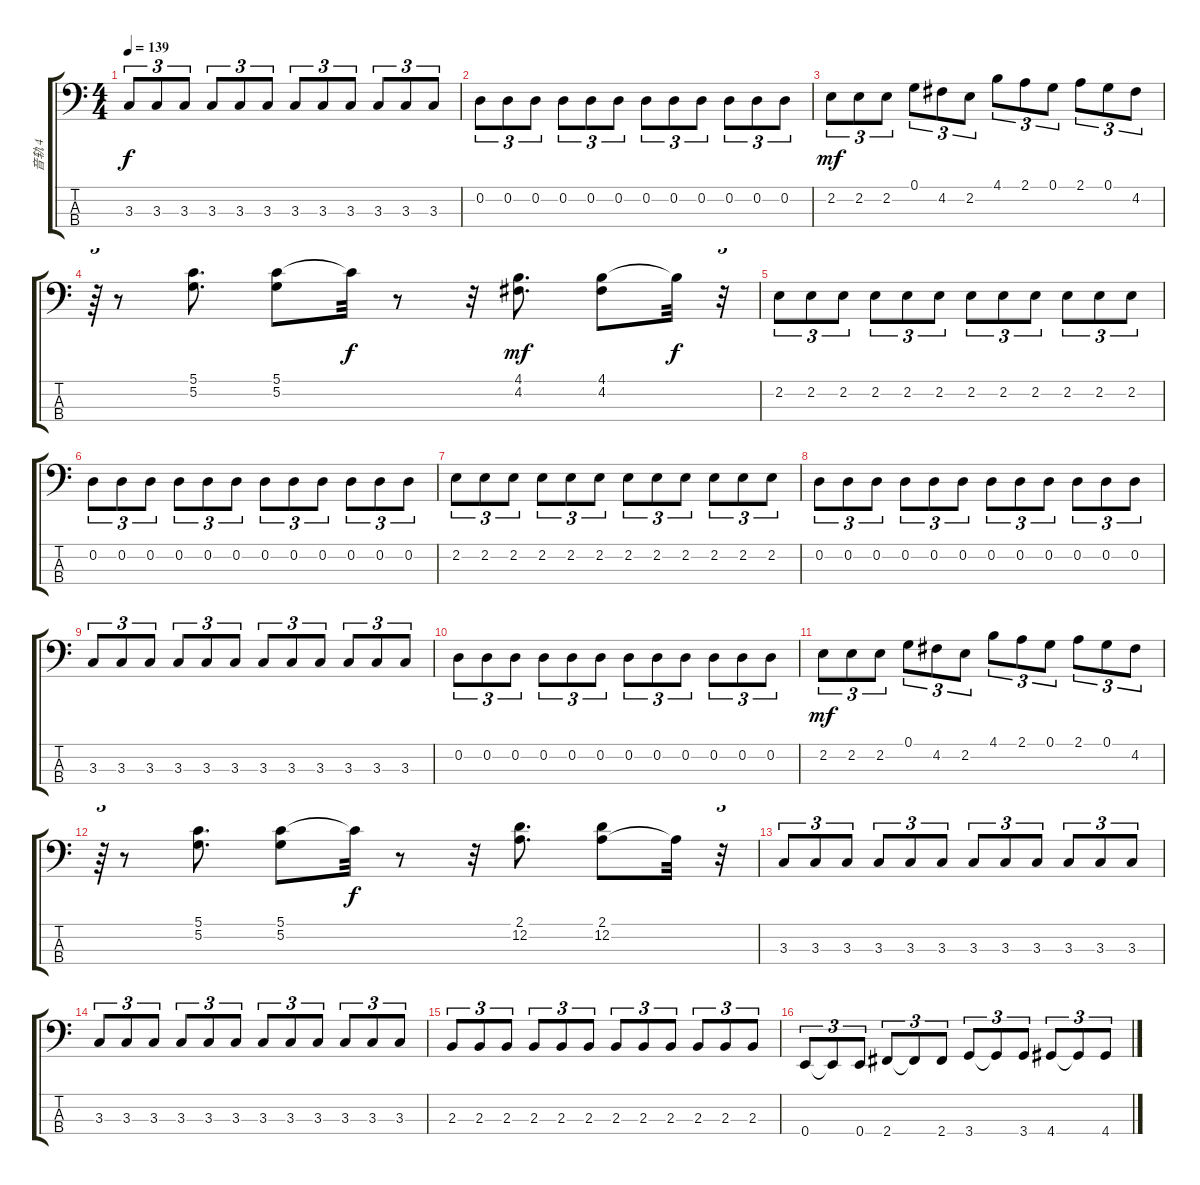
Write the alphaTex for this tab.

\track ("音轨 4" "音轨 4") {instrument electricbassfinger}
\staff {score tabs}
\tuning (G2 D2 A1 E1) {hide}
\ts (4 4)
\tempo 139
\clef f4
\ks c
3.3.8{tu (3 2) dy f} 3.3.8{tu (3 2)} 3.3.8{tu (3 2)} 3.3.8{tu (3 2)} 3.3.8{tu (3 2)} 3.3.8{tu (3 2)} 3.3.8{tu (3 2)} 3.3.8{tu (3 2)} 3.3.8{tu (3 2)} 3.3.8{tu (3 2)} 3.3.8{tu (3 2)} 3.3.8{tu (3 2)} |
0.2.8{tu (3 2)} 0.2.8{tu (3 2)} 0.2.8{tu (3 2)} 0.2.8{tu (3 2)} 0.2.8{tu (3 2)} 0.2.8{tu (3 2)} 0.2.8{tu (3 2)} 0.2.8{tu (3 2)} 0.2.8{tu (3 2)} 0.2.8{tu (3 2)} 0.2.8{tu (3 2)} 0.2.8{tu (3 2)} |
2.2.8{tu (3 2) dy mf} 2.2.8{tu (3 2)} 2.2.8{tu (3 2)} 0.1.8{tu (3 2)} 4.2.8{tu (3 2)} 2.2.8{tu (3 2)} 4.1.8{tu (3 2)} 2.1.8{tu (3 2)} 0.1.8{tu (3 2)} 2.1.8{tu (3 2)} 0.1.8{tu (3 2)} 4.2.8{tu (3 2)} |
r.64{tu (3 2)} r.8 (5.1 5.2).8{d} (5.1 5.2).8 5.1{t}.32{dy f} r.8 r.32 (4.1 4.2).8{d dy mf} (4.1 4.2).8 4.1{t}.32{dy f} r.32{tu (3 2)} |
2.2.8{tu (3 2)} 2.2.8{tu (3 2)} 2.2.8{tu (3 2)} 2.2.8{tu (3 2)} 2.2.8{tu (3 2)} 2.2.8{tu (3 2)} 2.2.8{tu (3 2)} 2.2.8{tu (3 2)} 2.2.8{tu (3 2)} 2.2.8{tu (3 2)} 2.2.8{tu (3 2)} 2.2.8{tu (3 2)} |
0.2.8{tu (3 2)} 0.2.8{tu (3 2)} 0.2.8{tu (3 2)} 0.2.8{tu (3 2)} 0.2.8{tu (3 2)} 0.2.8{tu (3 2)} 0.2.8{tu (3 2)} 0.2.8{tu (3 2)} 0.2.8{tu (3 2)} 0.2.8{tu (3 2)} 0.2.8{tu (3 2)} 0.2.8{tu (3 2)} |
2.2.8{tu (3 2)} 2.2.8{tu (3 2)} 2.2.8{tu (3 2)} 2.2.8{tu (3 2)} 2.2.8{tu (3 2)} 2.2.8{tu (3 2)} 2.2.8{tu (3 2)} 2.2.8{tu (3 2)} 2.2.8{tu (3 2)} 2.2.8{tu (3 2)} 2.2.8{tu (3 2)} 2.2.8{tu (3 2)} |
0.2.8{tu (3 2)} 0.2.8{tu (3 2)} 0.2.8{tu (3 2)} 0.2.8{tu (3 2)} 0.2.8{tu (3 2)} 0.2.8{tu (3 2)} 0.2.8{tu (3 2)} 0.2.8{tu (3 2)} 0.2.8{tu (3 2)} 0.2.8{tu (3 2)} 0.2.8{tu (3 2)} 0.2.8{tu (3 2)} |
3.3.8{tu (3 2)} 3.3.8{tu (3 2)} 3.3.8{tu (3 2)} 3.3.8{tu (3 2)} 3.3.8{tu (3 2)} 3.3.8{tu (3 2)} 3.3.8{tu (3 2)} 3.3.8{tu (3 2)} 3.3.8{tu (3 2)} 3.3.8{tu (3 2)} 3.3.8{tu (3 2)} 3.3.8{tu (3 2)} |
0.2.8{tu (3 2)} 0.2.8{tu (3 2)} 0.2.8{tu (3 2)} 0.2.8{tu (3 2)} 0.2.8{tu (3 2)} 0.2.8{tu (3 2)} 0.2.8{tu (3 2)} 0.2.8{tu (3 2)} 0.2.8{tu (3 2)} 0.2.8{tu (3 2)} 0.2.8{tu (3 2)} 0.2.8{tu (3 2)} |
2.2.8{tu (3 2) dy mf} 2.2.8{tu (3 2)} 2.2.8{tu (3 2)} 0.1.8{tu (3 2)} 4.2.8{tu (3 2)} 2.2.8{tu (3 2)} 4.1.8{tu (3 2)} 2.1.8{tu (3 2)} 0.1.8{tu (3 2)} 2.1.8{tu (3 2)} 0.1.8{tu (3 2)} 4.2.8{tu (3 2)} |
r.64{tu (3 2)} r.8 (5.1 5.2).8{d} (5.1 5.2).8 5.1{t}.32{dy f} r.8 r.32 (2.1 12.2).8{d} (2.1 12.2).8 2.1{t}.32 r.32{tu (3 2)} |
3.3.8{tu (3 2)} 3.3.8{tu (3 2)} 3.3.8{tu (3 2)} 3.3.8{tu (3 2)} 3.3.8{tu (3 2)} 3.3.8{tu (3 2)} 3.3.8{tu (3 2)} 3.3.8{tu (3 2)} 3.3.8{tu (3 2)} 3.3.8{tu (3 2)} 3.3.8{tu (3 2)} 3.3.8{tu (3 2)} |
3.3.8{tu (3 2)} 3.3.8{tu (3 2)} 3.3.8{tu (3 2)} 3.3.8{tu (3 2)} 3.3.8{tu (3 2)} 3.3.8{tu (3 2)} 3.3.8{tu (3 2)} 3.3.8{tu (3 2)} 3.3.8{tu (3 2)} 3.3.8{tu (3 2)} 3.3.8{tu (3 2)} 3.3.8{tu (3 2)} |
2.3.8{tu (3 2)} 2.3.8{tu (3 2)} 2.3.8{tu (3 2)} 2.3.8{tu (3 2)} 2.3.8{tu (3 2)} 2.3.8{tu (3 2)} 2.3.8{tu (3 2)} 2.3.8{tu (3 2)} 2.3.8{tu (3 2)} 2.3.8{tu (3 2)} 2.3.8{tu (3 2)} 2.3.8{tu (3 2)} |
0.4.8{tu (3 2)} 0.4{t}.8{tu (3 2)} 0.4.8{tu (3 2)} 2.4.8{tu (3 2)} 2.4{t}.8{tu (3 2)} 2.4.8{tu (3 2)} 3.4.8{tu (3 2)} 3.4{t}.8{tu (3 2)} 3.4.8{tu (3 2)} 4.4.8{tu (3 2)} 4.4{t}.8{tu (3 2)} 4.4.8{tu (3 2)}
